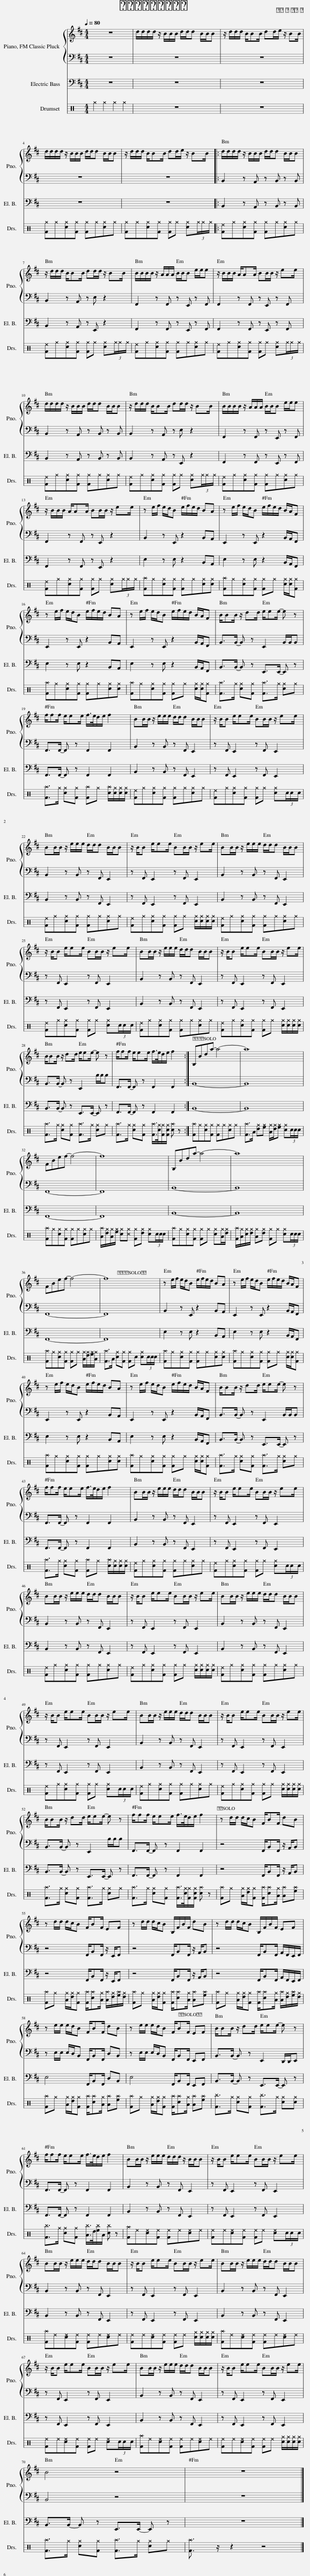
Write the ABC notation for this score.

X:1
%%score { 1 | 2 } 3 4
L:1/8
Q:1/4=80
M:4/4
I:linebreak $
K:D
V:1 treble
V:2 bass
V:3 bass transpose=-12
V:4 perc
K:none
V:1
 z8 | d/d/d/d/ z/ B/B/B/ d/d/d B/B/B | z/ d/d/d/ B/BB/ dd/e/ z/ BB/ |$ d/d/d/d/ z/ B/B/B/ d/d/d B/B/B | z/ d/d/d/ B/BB/ dd/e/ z/ BB/ |: %5
 d/d/d/d/ z/ B/B/B/ d/d/d B/B/B |$ z/ d/d/d/ B/BB/ dd/d/ z/ BB/ | B/B/B/B/ z/ A/A/A/ B/B/B e/e/e | z/ B/B/B/ A/AA/ BB/B/ z/ ee/ |$ d/d/d/d/ z/ B/B/B/ d/d/d B/B/B | %10
 z/ d/d/d/ B/BB/ dd/d/ z/ BB/ | B/B/B/B/ z/ A/A/A/ B/B/B e/e/e |$ z/ B/B/B/ A/AA/ BB/B/ z/ ee/ | z e/f/ e/d/B e/f/e/d/ BA | z e/f/ e/d/B e/f/e/d/ B/A/F |$ %15
 z e/f/ e/d/B e/f/e/d/ BA | z e/f/ e/d/B e/f/e/d/ B/A/F | B/BB/ z/ dd/ e/ee/- e z |$ f/ff/ e/ee/ f/>e/d/e/ f2 | BB/B/ z/ e/e/e/ d/d/d B/B/B | %20
 z/ B/B e/ee/ BB/B/ z/ ee/ |$ BB/B/ z/ e/e/e/ d/d/d B/B/B | z/ B/B e/ee/ BB/B/ z/ ee/ | BB/B/ z/ e/e/e/ d/d/d B/B/B |$ z/ B/B e/ee/ BB/B/ z/ ee/ | %25
 BB/B/ z/ e/e/e/ d/d/d B/B/B | z/ B/B e/ee/ BB/B/ z/ ee/ |$ B/BB/ z/ dd/ e/ee/- e z | f/ff/ e/ee/ f/>e/d/e/ f2 :| B,Bda- a4- | %30
 a8 |$ FBef- f4- | f8 | B,Bda- a4- | a8 |$ %35
 FBef- f4- | f8 | z e/f/ e/d/B e/f/e/d/ BA | z e/f/ e/d/B e/f/e/d/ B/A/F |$ z e/f/ e/d/B e/f/e/d/ BA | %40
 z e/f/ e/d/B e/f/e/d/ B/A/F | B/BB/ z/ dd/ e/ee/- e z |$ f/ff/ e/ee/ f/>e/d/e/ f2 | BB/B/ z/ e/e/e/ d/d/d B/B/B | z/ B/B e/ee/ BB/B/ z/ ee/ |$ %45
 BB/B/ z/ e/e/e/ d/d/d B/B/B | z/ B/B e/ee/ BB/B/ z/ ee/ | BB/B/ z/ e/e/e/ d/d/d B/B/B |$ z/ B/B e/ee/ BB/B/ z/ ee/ | BB/B/ z/ e/e/e/ d/d/d B/B/B | %50
 z/ B/B e/ee/ BB/B/ z/ ee/ |$ B/BB/ z/ dd/ e/ee/- e z | f/ff/ e/ee/ f/>e/d/e/ f2 | z d/d/ d/c/B F/BF/ dB |$ z d/d/ d/c/B F/BF/ EF | %55
 z d/d/ d/c/B B,/F/B/F/ dB | z d/d/ d/c/B B,/F/B/F/ EF |$ z e/e/ e/d/B F/BF/ dB | z e/e/ e/d/B F/BF/ EF | B/BB/ z/ dd/ e/ee/- e z |$ %60
 f/ff/ e/ee/ f/>e/d/e/ f2 | BB/B/ z/ e/e/e/ d/d/d/ z/ B/B/B | z/ B/B e/ee/ BB/B/ z/ ee/ |$ BB/B/ z/ e/e/e/ d/d/d B/B/B | z/ B/B e/ee/ BB/B/ z/ ee/ | %65
 BB/B/ z/ e/e/e/ d/d/d B/B/B |$ z/ B/B e/ee/ BB/B/ z/ ee/ | BB/B/ z/ e/e/e/ d/d/d B/B/B | z/ B/B e/ee/ BB/B/ z/ ee/ |$ B4 z4 | %70
 z8 |] %71
V:2
 z8 | z8 | z8 |$ z8 | z8 |: %5
 B,,2 z A,, z B,, z B,, |$ B,,2 z A,, z E, z2 | F,,2 z F,, z E,, z F,, | F,,2 z F,, z E,, z F,, |$ B,,2 z A,, z B,, z B,, | %10
 B,,2 z A,, z E, z2 | F,,2 z F,, z E,, z F,, |$ F,,2 z F,, z E,, z2 | B,,2 z E,, z2 B,,A,, | E,,2 z E,, z2 B,,/A,,/F,, |$ %15
 E,,2 z E,, z2 B,,A,, | E,,2 z E,, z2 B,,/A,,/F,, | B,,>B,,- B,, z E,,2 B,,/B,,/B,, |$ F,,>F,,- F,, z F,,2 F,,2 | B,,2 z B,, z F,, E,,2 | %20
 z F,, E,,2 z F,, E,,2 |$ B,,2 z B,, z F,, E,,2 | z F,, E,,2 z F,, E,,2 | B,,2 z B,, z F,, E,,2 |$ z F,, E,,2 z F,, E,,2 | %25
 B,,2 z B,, z F,, E,,2 | z F,, E,,2 z F,, E,,2 |$ B,,>B,,- B,, z E,,2 B,/B,/B, | F,,>F,,- F,, z F,,2 F,,2 :| B,,8- | %30
 B,,8 |$ F,,8- | F,,8 | B,,8- | B,,8 |$ %35
 F,,8- | F,,8 | B,,2 z E,, z2 B,,A,, | E,,2 z E,, z2 B,,/A,,/F,, |$ E,,2 z E,, z2 B,,A,, | %40
 E,,2 z E,, z2 B,,/A,,/F,, | B,,>B,,- B,, z E,,2 B,,/B,,/B,, |$ F,,>F,,- F,, z F,,2 F,,2 | B,,2 z B,, z F,, E,,2 | z F,, E,,2 z F,, E,,2 |$ %45
 B,,2 z B,, z F,, E,,2 | z F,, E,,2 z F,, E,,2 | B,,2 z B,, z F,, E,,2 |$ z F,, E,,2 z F,, E,,2 | B,,2 z B,, z F,, E,,2 | %50
 z F,, E,,2 z F,, E,,2 |$ B,,>B,,- B,, z E,,2 B,/B,/B, | F,,>F,,- F,, z F,,2 F,,2 | z4 F,,/B,,F,,/ z/ A,,/B,, |$ z4 F,,/B,,F,,/ z/ E,,/F,, | %55
 z4 F,,/B,,F,,/ z/ A,,/B,, | z4 F,,/B,,F,,/ A,,/F,,/E,,/F,,/ |$ z E,/E,/ E,/D,/B,, F,,/B,,F,,/ D,B,, | z E,/E,/ E,/D,/B,, F,,/B,,F,,/ E,,F,, | B,,>B,,- B,, z E,,2 D,,/D,,/E,, |$ %60
 F,,>F,,- F,, z F,,2 F,,2 | B,,2 z B,, z F,, E,,2 | z F,, E,,2 z F,, E,,2 |$ B,,2 z B,, z F,, E,,2 | z F,, E,,2 z F,, E,,2 | %65
 B,,2 z B,, z F,, E,,2 |$ z F,, E,,2 z F,, E,,2 | B,,2 z B,, z F,, E,,2 | z F,, E,,2 z F,, E,,2 |$ B,,4 z4 | %70
 z8 |] %71
V:3
 z8 | z8 | z8 |$ z8 | z8 |: %5
 B,,2 z A,, z B,, z B,, |$ B,,2 z A,, z E,, z2 | F,,2 z F,, z E,, z F,, | F,,2 z F,, z E,, z F,, |$ B,,2 z A,, z B,, z B,, | %10
 B,,2 z A,, z E,, z2 | F,,2 z F,, z E,, z F,, |$ F,,2 z F,, z E,, z2 | E,2 z E, z2 B,,A,, | E,2 z E, z2 B,,/A,,/F,, |$ %15
 E,2 z E, z2 B,,A,, | E,2 z E, z2 B,,/A,,/F,, | B,,>B,,- B,, z E,,>E,,- E,, z |$ F,,>F,,- F,, z F,,2 F,,2 | B,,2 z B,, z F,, E,,2 | %20
 z F,, E,,2 z F,, E,,2 |$ B,,2 z B,, z F,, E,,2 | z F,, E,,2 z F,, E,,2 | B,,2 z B,, z F,, E,,2 |$ z F,, E,,2 z F,, E,,2 | %25
 B,,2 z B,, z F,, E,,2 | z F,, E,,2 z F,, E,,2 |$ B,,>B,,- B,, z E,,>E,,- E,, z | F,,>F,,- F,, z F,,2 F,,2 :| B,,8- | %30
 B,,8 |$ F,,8- | F,,8 | B,,8- | B,,8 |$ %35
 F,,8- | F,,8 | E,2 z E, z2 B,,A,, | E,2 z E, z2 B,,/A,,/F,, |$ E,2 z E, z2 B,,A,, | %40
 E,2 z E, z2 B,,/A,,/F,, | B,,>B,,- B,, z E,,>E,,- E,, z |$ F,,>F,,- F,, z F,,2 F,,2 | B,,2 z B,, z F,, E,,2 | z F,, E,,2 z F,, E,,2 |$ %45
 B,,2 z B,, z F,, E,,2 | z F,, E,,2 z F,, E,,2 | B,,2 z B,, z F,, E,,2 |$ z F,, E,,2 z F,, E,,2 | B,,2 z B,, z F,, E,,2 | %50
 z F,, E,,2 z F,, E,,2 |$ B,,>B,,- B,, z E,,>E,,- E,, z | F,,>F,,- F,, z F,,2 F,,2 | z4 F,,/B,,F,,/ z/ A,,/B,, |$ z4 F,,/B,,F,,/ z/ E,,/F,, | %55
 z4 F,,/B,,F,,/ z/ A,,/B,, | z4 F,,/B,,F,,/ A,,/F,,/E,,/F,,/ |$ E,4 F,,/B,,F,,/ D,B,, | E,4 F,,/B,,F,,/ E,,F,, | B,,>B,,- B,, z E,,>E,,- E,, z |$ %60
 F,,>F,,- F,, z F,,2 F,,2 | B,,2 z B,, z F,, E,,2 | z F,, E,,2 z F,, E,,2 |$ B,,2 z B,, z F,, E,,2 | z F,, E,,2 z F,, E,,2 | %65
 B,,2 z B,, z F,, E,,2 |$ z F,, E,,2 z F,, E,,2 | B,,2 z B,, z F,, E,,2 | z F,, E,,2 z F,, E,,2 |$ B,,>B,,- B,, z E,,>E,,- E,, z | %70
 z8 |] %71
V:4
[K:C] ^g2 ^g2 ^g2 ^g2 | z8 | z8 |$ [F^g]^g[c^g][F^g] [F^g]^g[c^g]^g | [F^g]^g[c^g][F^g] [F^g]^g [c^g](3^g/^g/^g/ |: %5
 [F^e]^g[c^g][F^g] [F^g]^g[c^g]^g |$ [F^e]^g[c^g][F^g] [F^g]^g [c^g](3^g/^g/^g/ | [F^e]^g[c^g][F^g] [F^g]^g[c^g]^g | [F^e]^g[c^g][F^g] [F^g]^g [c^g](3^g/^g/^g/ |$ [F^e]^g[c^g][F^g] [F^g]^g[c^g]^g | %10
 [F^e]^g[c^g][F^g] [F^g]^g [c^g](3^g/^g/^g/ | [F^e]^g[c^g][F^g] [F^g]^g[c^g]^g |$ [F^e]^g[c^g][F^g] [F^g]^g [c^g](3^g/^g/^g/ | [F^a]^g[c^g][F^g] [F^g]^g[c^g][c^g] | [F^a]^g[c^g][F^g] [F^g]^g [c^g]/[c^g]/[F^g] |$ %15
 [F^a]^g[c^g][F^g] [F^g]^g[c^g][c^g] | [F^a]^g[c^g][F^g] [F^g]^g [c^g]/[c^g]/[F^g] | [F^a]>^g [c^g][F^g] [F^a]>^g [c^g]^g |$ [F^a]>^g [c^g][F^g] [F^a]^g [c^a]/[c^g]/[c^g]/[c^g]/ | [F^e]^g[c^g][F^g] [F^g]^g[c^g]^g | %20
 [F^e]^g[c^g][F^g] [F^g]^g [c^g](3c/c/c/ |$ [F^e]^g[c^g][F^g] [F^g]^g[c^g]^g | [F^e]^g[c^g][F^g] [F^g]^g [c^g]/[c^g]/[c^g]/[c^g]/ | [F^e]^g[c^g][F^g] [F^g]^g[c^g]^g |$ [F^e]^g[c^g][F^g] [F^g]^g [c^g](3c/c/c/ | %25
 [F^e]^g[c^g][F^g] [F^g]^g[c^g]^g | [F^e]^g[c^g][F^g] [F^g]^g [c^g]/[c^g]/[c^g]/[c^g]/ |$ [F^a]>^g [c^g][F^g] [F^a]>^g [c^g]^g | [F^a]>^g [c^g][F^g] [F^a]/>[c^g]/[F^g]/[Fc^g]/ [c^a] z :| [F^a]^g[c^g][F^g] [F^g]^g[c^g]^g | %30
 [F^a]>A [d^g][e^g] [A^g]/[d^g]/[e^g] [c^g](3c/c/c/ |$ [F^a]^g[c^g][F^g] [F^g]^g[c^g]^g | [A^a]/[d^g]/[A^g]/[e^g]/ [c^g][^c^g] [F^g][d^g] [c^g](3c/c/c/ | [F^a]^g[c^g][F^g] [F^g]^g [c^g][A^g]/[d^g]/ | [F^a]/[A^g]/[c^g]/[d^g]/ [A^g][d^g] [F^g]^g [c^g](3c/c/c/ |$ %35
 [F^a]^g[c^g][F^g] [F^g]^g [A^g]/[d^g]/[e^g]/[A^g]/ | [F^a]>A [c^g][F^g] [F^g]c [c^g](3c/c/c/ | [F^a]^g[c^g][F^g] [F^g]^g[c^g][c^g] | [F^a]^g[c^g][F^g] [F^g]^g [c^g]/[c^g]/[F^g] |$ [F^a]^g[c^g][F^g] [F^g]^g[c^g][c^g] | %40
 [F^a]^g[c^g][F^g] [F^g]^g [c^g]/[c^g]/[F^g] | [F^a]>^g [c^g][F^g] [F^a]>^g [c^g]^g |$ [F^a]>^g [c^g][F^g] [F^a]^g [c^a]/[c^g]/[c^g]/[c^g]/ | [F^e]^g[c^g][F^g] [F^g]^g[c^g]^g | [F^e]^g[c^g][F^g] [F^g]^g [c^g](3c/c/c/ |$ %45
 [F^e]^g[c^g][F^g] [F^g]^g[c^g]^g | [F^e]^g[c^g][F^g] [F^g]^g [c^g]/[c^g]/[c^g]/[c^g]/ | [F^e]^g[c^g][F^g] [F^g]^g[c^g]^g |$ [F^e]^g[c^g][F^g] [F^g]^g [c^g](3c/c/c/ | [F^e]^g[c^g][F^g] [F^g]^g[c^g]^g | %50
 [F^e]^g[c^g][F^g] [F^g]^g [c^g]/[c^g]/[c^g]/[c^g]/ |$ [F^a]>^g [c^g][F^g] [F^a]>^g [c^g]^g | [F^a]>^g [c^g][F^g] [F^a]/>[c^g]/[F^g]/[Fc^g]/ [c^a] z | [F^a]^g [A^g]/[d^g]/[F^g] [F^a]/[c^a][A^g]/ [A^a][e^a] |$ [F^a]^g [A^g]/[d^g]/[F^g] [F^a]/[c^a][A^g]/ [A^a]/[d^g]/[e^a]/[d^g]/ | %55
 [F^a]^g [A^g]/[d^g]/[F^g] [F^a]/[c^a][A^g]/ [A^a][e^a] | [F^a]^g [A^g]/[d^g]/[F^g] [F^a]/[c^a][A^g]/ [A^a]/[d^g]/[e^a]/[d^g]/ |$ [F^a]^g [A^g]/[d^g]/[F^g] [F^a]/[c^a][A^g]/ [A^a][e^a] | [F^a]^g [A^g]/[d^g]/[F^g] [F^a]/[c^a][A^g]/ [A^a][e^a] | [F^b]>^g [c^g][F^g] [F^b]>^g [c^g][c^g] |$ %60
 [F^b]>^g [c^g][F^g] [A^b]/>d/[e^b]/A/ [c^b] z | [F^a]^e[c^e][F^e] [F^e]^e[c^e]^e | [F^e]^e[c^e][F^e] [F^e]^e [c^e](3c/c/c/ |$ [F^a]^e[c^e][F^e] [F^e]^e[c^e]^e | [F^e]^e[c^e][F^e] [F^e]^e [c^g]/[c^g]/[c^g]/[c^g]/ | %65
 [F^a]^e[c^e][F^e] [F^e]^e[c^e]^e |$ [F^e]^e[c^e][F^e] [F^e]^e [c^e](3c/c/c/ | [F^a]^e[c^e][F^e] [F^e]^e[c^e]^e | [F^e]^e[c^e][F^e] [F^e]^e [c^g]/[c^g]/[c^g]/[c^g]/ |$ [F^a]>^g [c^g][F^g] [F^a]>^g [c^g]^g | %70
 [F^a]3/2 z/ z2 z4 |] %71
